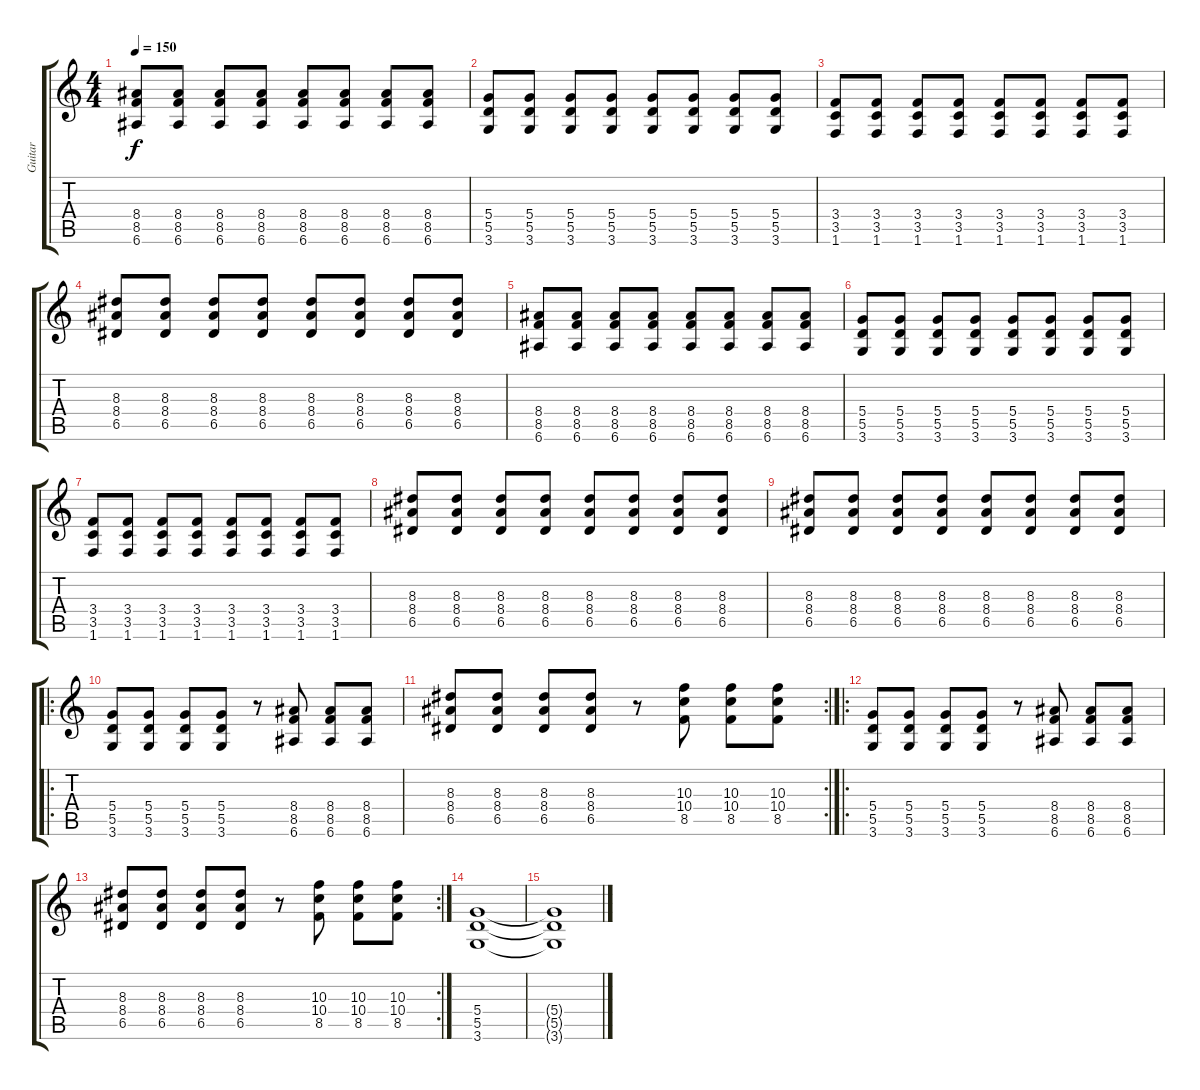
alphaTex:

\track ("Guitar" "Guitar") {instrument distortionguitar}
\staff {score tabs}
\tuning (E4 B3 G3 D3 A2 E2) {hide}
\ts (4 4)
\tempo 150
\clef g2
\ks c
(8.4 8.5 6.6).8{dy f} (8.4 8.5 6.6).8 (8.4 8.5 6.6).8 (8.4 8.5 6.6).8 (8.4 8.5 6.6).8 (8.4 8.5 6.6).8 (8.4 8.5 6.6).8 (8.4 8.5 6.6).8 |
(5.4 5.5 3.6).8 (5.4 5.5 3.6).8 (5.4 5.5 3.6).8 (5.4 5.5 3.6).8 (5.4 5.5 3.6).8 (5.4 5.5 3.6).8 (5.4 5.5 3.6).8 (5.4 5.5 3.6).8 |
(3.4 3.5 1.6).8 (3.4 3.5 1.6).8 (3.4 3.5 1.6).8 (3.4 3.5 1.6).8 (3.4 3.5 1.6).8 (3.4 3.5 1.6).8 (3.4 3.5 1.6).8 (3.4 3.5 1.6).8 |
(8.3 8.4 6.5).8 (8.3 8.4 6.5).8 (8.3 8.4 6.5).8 (8.3 8.4 6.5).8 (8.3 8.4 6.5).8 (8.3 8.4 6.5).8 (8.3 8.4 6.5).8 (8.3 8.4 6.5).8 |
(8.4 8.5 6.6).8 (8.4 8.5 6.6).8 (8.4 8.5 6.6).8 (8.4 8.5 6.6).8 (8.4 8.5 6.6).8 (8.4 8.5 6.6).8 (8.4 8.5 6.6).8 (8.4 8.5 6.6).8 |
(5.4 5.5 3.6).8 (5.4 5.5 3.6).8 (5.4 5.5 3.6).8 (5.4 5.5 3.6).8 (5.4 5.5 3.6).8 (5.4 5.5 3.6).8 (5.4 5.5 3.6).8 (5.4 5.5 3.6).8 |
(3.4 3.5 1.6).8 (3.4 3.5 1.6).8 (3.4 3.5 1.6).8 (3.4 3.5 1.6).8 (3.4 3.5 1.6).8 (3.4 3.5 1.6).8 (3.4 3.5 1.6).8 (3.4 3.5 1.6).8 |
(8.3 8.4 6.5).8 (8.3 8.4 6.5).8 (8.3 8.4 6.5).8 (8.3 8.4 6.5).8 (8.3 8.4 6.5).8 (8.3 8.4 6.5).8 (8.3 8.4 6.5).8 (8.3 8.4 6.5).8 |
(8.3 8.4 6.5).8 (8.3 8.4 6.5).8 (8.3 8.4 6.5).8 (8.3 8.4 6.5).8 (8.3 8.4 6.5).8 (8.3 8.4 6.5).8 (8.3 8.4 6.5).8 (8.3 8.4 6.5).8 |
\ro
(5.4 5.5 3.6).8{volume 16} (5.4 5.5 3.6).8 (5.4 5.5 3.6).8 (5.4 5.5 3.6).8 r.8 (8.4 8.5 6.6).8 (8.4 8.5 6.6).8 (8.4 8.5 6.6).8 |
\rc 2
(8.3 8.4 6.5).8 (8.3 8.4 6.5).8 (8.3 8.4 6.5).8 (8.3 8.4 6.5).8 r.8 (10.3 10.4 8.5).8 (10.3 10.4 8.5).8 (10.3 10.4 8.5).8 |
\ro
(5.4 5.5 3.6).8{volume 16} (5.4 5.5 3.6).8 (5.4 5.5 3.6).8 (5.4 5.5 3.6).8 r.8 (8.4 8.5 6.6).8 (8.4 8.5 6.6).8 (8.4 8.5 6.6).8 |
\rc 2
(8.3 8.4 6.5).8 (8.3 8.4 6.5).8 (8.3 8.4 6.5).8 (8.3 8.4 6.5).8 r.8 (10.3 10.4 8.5).8 (10.3 10.4 8.5).8 (10.3 10.4 8.5).8 |
(5.4 5.5 3.6).1 |
(5.4{t} 5.5{t} 3.6{t}).1{volume 12}
